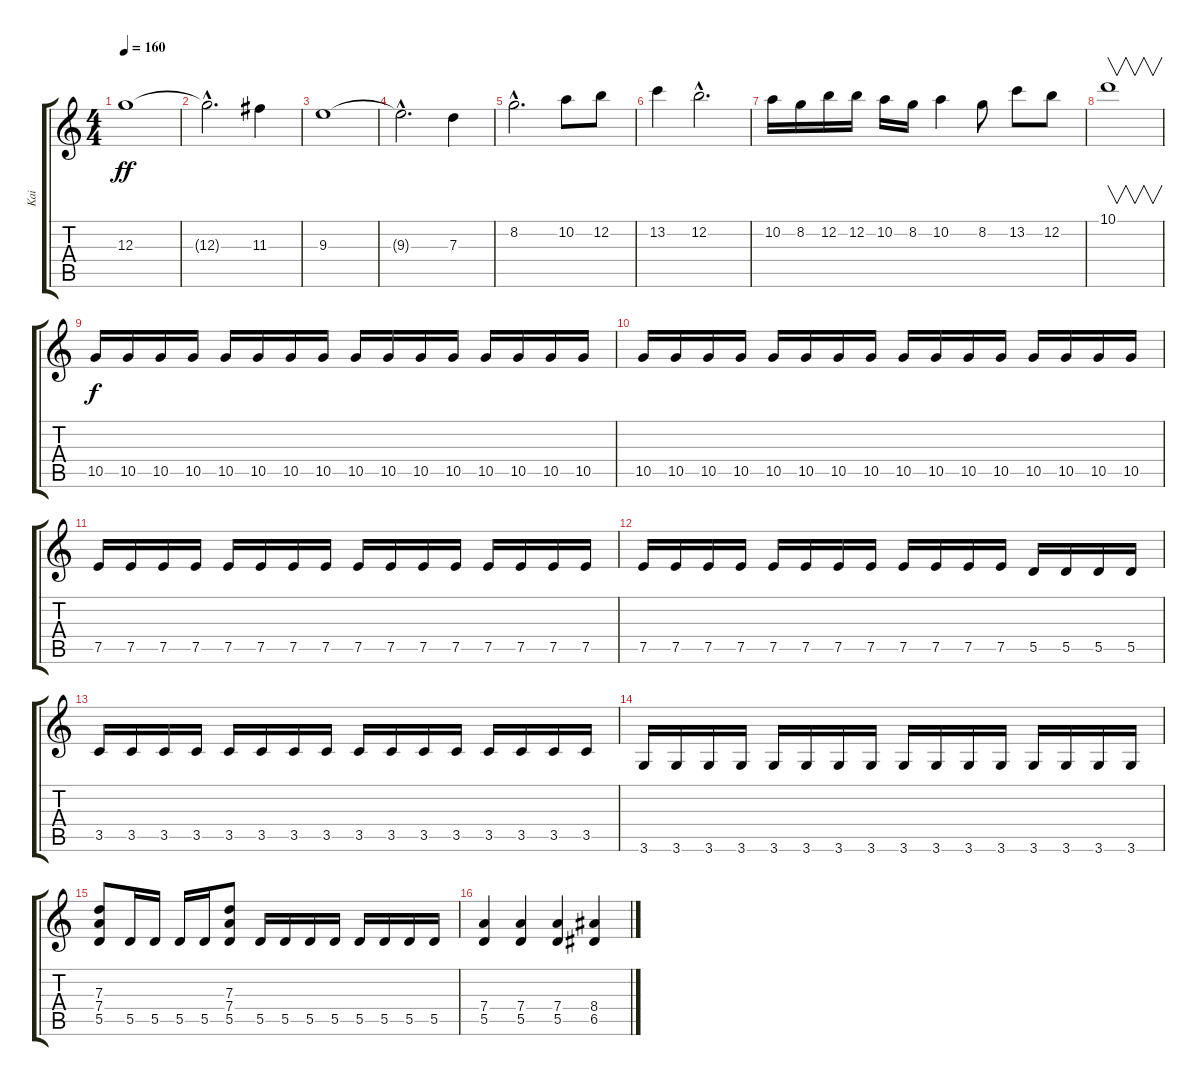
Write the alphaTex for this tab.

\track ("Kai" "Kai") {instrument distortionguitar}
\staff {score tabs}
\tuning (E4 B3 G3 D3 A2 E2) {hide}
\ts (4 4)
\tempo 160
\clef g2
\ks c
12.3.1{dy ff} |
12.3{hac t}.2{d} 11.3.4 |
9.3.1 |
9.3{hac t}.2{d} 7.3.4 |
8.2{hac}.2{d} 10.2.8 12.2.8 |
13.2.4 12.2{hac}.2{d} |
10.2.16 8.2.16 12.2.16 12.2.16 10.2.16 8.2.16 10.2.4 8.2.8 13.2.8 12.2.8 |
10.1.1{v} |
10.5.16{dy f} 10.5.16 10.5.16 10.5.16 10.5.16 10.5.16 10.5.16 10.5.16 10.5.16 10.5.16 10.5.16 10.5.16 10.5.16 10.5.16 10.5.16 10.5.16 |
10.5.16 10.5.16 10.5.16 10.5.16 10.5.16 10.5.16 10.5.16 10.5.16 10.5.16 10.5.16 10.5.16 10.5.16 10.5.16 10.5.16 10.5.16 10.5.16 |
7.5.16 7.5.16 7.5.16 7.5.16 7.5.16 7.5.16 7.5.16 7.5.16 7.5.16 7.5.16 7.5.16 7.5.16 7.5.16 7.5.16 7.5.16 7.5.16 |
7.5.16 7.5.16 7.5.16 7.5.16 7.5.16 7.5.16 7.5.16 7.5.16 7.5.16 7.5.16 7.5.16 7.5.16 5.5.16 5.5.16 5.5.16 5.5.16 |
3.5.16 3.5.16 3.5.16 3.5.16 3.5.16 3.5.16 3.5.16 3.5.16 3.5.16 3.5.16 3.5.16 3.5.16 3.5.16 3.5.16 3.5.16 3.5.16 |
3.6.16 3.6.16 3.6.16 3.6.16 3.6.16 3.6.16 3.6.16 3.6.16 3.6.16 3.6.16 3.6.16 3.6.16 3.6.16 3.6.16 3.6.16 3.6.16 |
(7.3 7.4 5.5).8 5.5.16 5.5.16 5.5.16 5.5.16 (7.3 7.4 5.5).8 5.5.16 5.5.16 5.5.16 5.5.16 5.5.16 5.5.16 5.5.16 5.5.16 |
(7.4 5.5).4 (7.4 5.5).4 (7.4 5.5).4 (8.4 6.5).4
